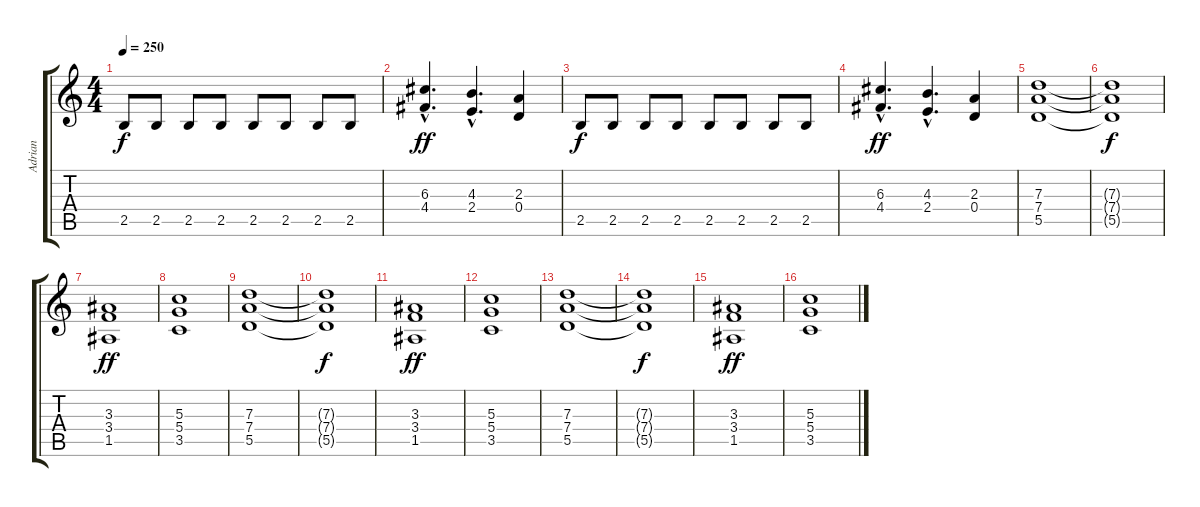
\track ("Adrian" "Adrian") {instrument distortionguitar}
\staff {score tabs}
\tuning (E4 B3 G3 D3 A2 E2) {hide}
\ts (4 4)
\tempo 250
\clef g2
\ks c
2.5.8{dy f} 2.5.8 2.5.8 2.5.8 2.5.8 2.5.8 2.5.8 2.5.8 |
(6.3{hac} 4.4{hac}).4{d dy ff} (4.3{hac} 2.4{hac}).4{d} (2.3 0.4).4 |
2.5.8{dy f} 2.5.8 2.5.8 2.5.8 2.5.8 2.5.8 2.5.8 2.5.8 |
(6.3{hac} 4.4{hac}).4{d dy ff} (4.3{hac} 2.4{hac}).4{d} (2.3 0.4).4 |
(7.3 7.4 5.5).1 |
(7.3{t} 7.4{t} 5.5{t}).1{dy f} |
(3.3 3.4 1.5).1{dy ff} |
(5.3 5.4 3.5).1 |
(7.3 7.4 5.5).1 |
(7.3{t} 7.4{t} 5.5{t}).1{dy f} |
(3.3 3.4 1.5).1{dy ff} |
(5.3 5.4 3.5).1 |
(7.3 7.4 5.5).1 |
(7.3{t} 7.4{t} 5.5{t}).1{dy f} |
(3.3 3.4 1.5).1{dy ff} |
(5.3 5.4 3.5).1
